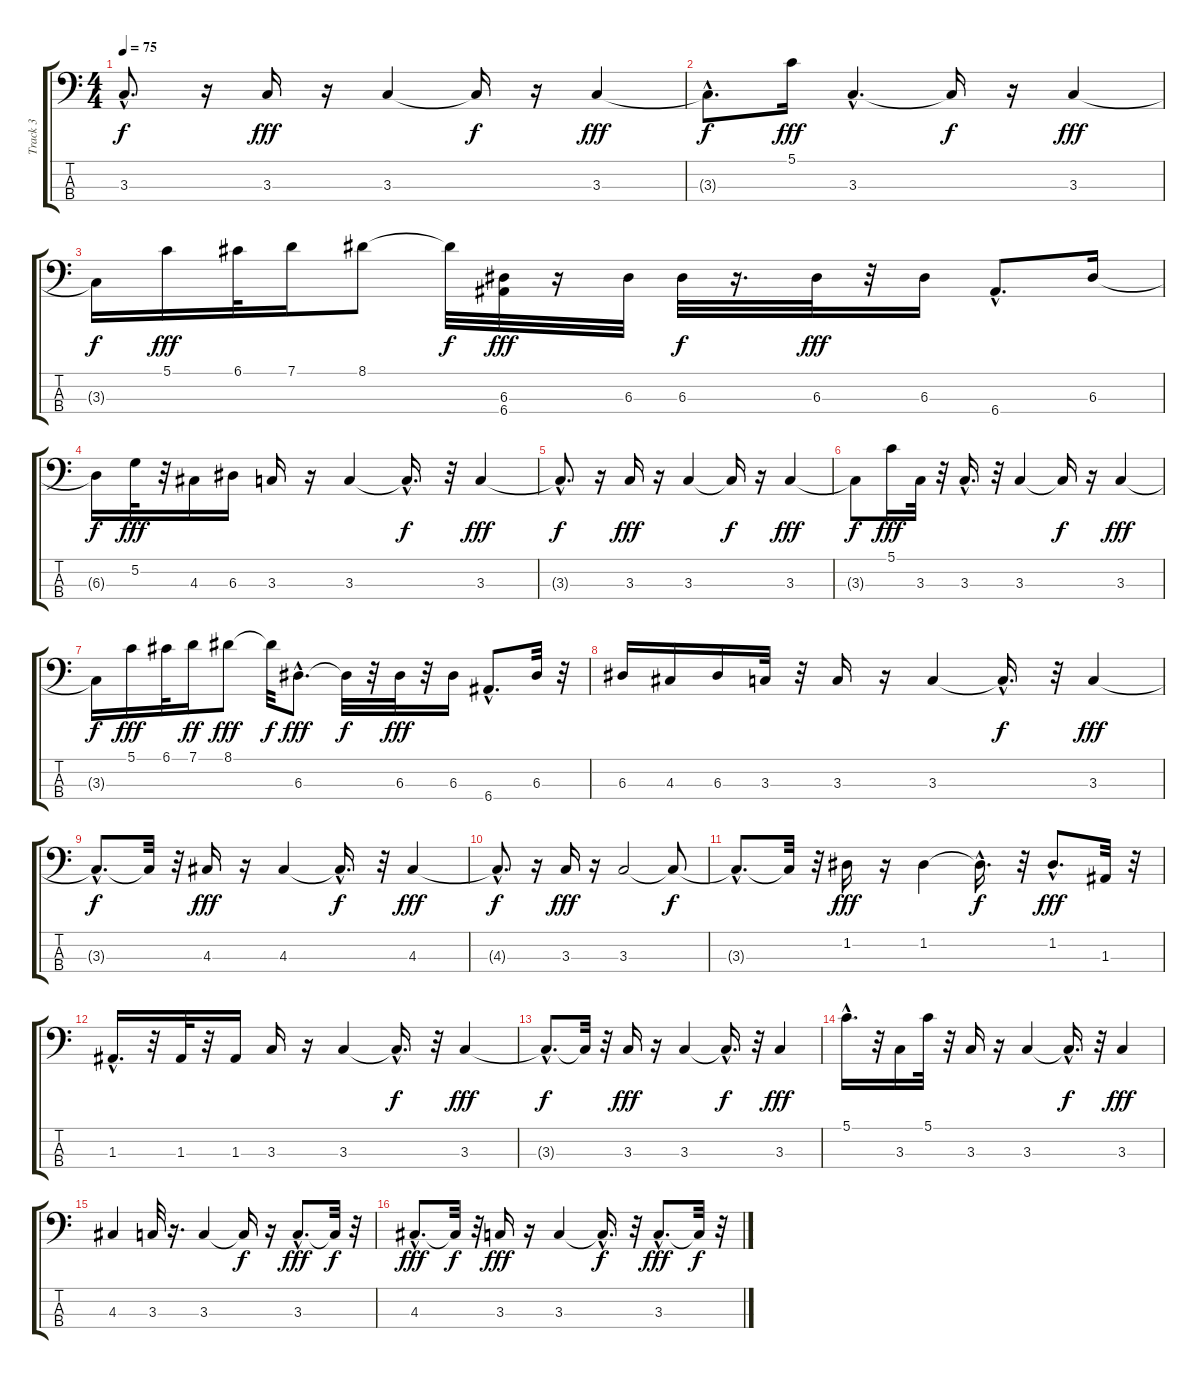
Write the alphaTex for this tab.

\track ("Track 3" "Track 3") {instrument fretlessbass}
\staff {score tabs}
\tuning (G2 D2 A1 E1) {hide}
\ts (4 4)
\tempo 75
\clef f4
\ks c
3.3{hac t}.8{d dy f} r.16 3.3.16{dy fff} r.16 3.3.4 3.3{t}.16{dy f} r.16 3.3.4{dy fff} |
3.3{hac t}.8{d dy f} 5.1.16{dy fff} 3.3{hac}.4{d} 3.3{t}.16{dy f} r.16 3.3.4{dy fff} |
3.3{t}.16{dy f} 5.1.16{dy fff} 6.1.32 7.1.16 8.1.8 8.1{t}.32{dy f} (6.3 6.4).32{dy fff} r.16 6.3.32 6.3.32{dy f} r.16{d} 6.3.32{dy fff} r.32 6.3.16 6.4{hac}.8{d} 6.3.16 |
6.3{t}.16{dy f} 5.2.32{dy fff} r.32 4.3.16 6.3.16 3.3.16 r.16 3.3.4 3.3{hac t}.16{d dy f} r.32 3.3.4{dy fff} |
3.3{hac t}.8{d dy f} r.16 3.3.16{dy fff} r.16 3.3.4 3.3{t}.16{dy f} r.16 3.3.4{dy fff} |
3.3{t}.8{dy f} 5.1.16{dy fff} 3.3.32 r.32 3.3{hac}.16{d} r.32 3.3.4 3.3{t}.16{dy f} r.16 3.3.4{dy fff} |
3.3{t}.16{dy f} 5.1.16{dy fff} 6.1.32 7.1.16{dy ff} 8.1.8{dy fff} 8.1{t}.32{dy f} 6.3{hac}.8{d dy fff} 6.3{t}.32{dy f} r.32 6.3.32{dy fff} r.32 6.3.16 6.4{hac}.8{d} 6.3.32 r.32 |
6.3.16 4.3.16 6.3.16 3.3.32 r.32 3.3.16 r.16 3.3.4 3.3{hac t}.16{d dy f} r.32 3.3.4{dy fff} |
3.3{hac t}.8{d dy f} 3.3{t}.32 r.32 4.3.16{dy fff} r.16 4.3.4 4.3{hac t}.16{d dy f} r.32 4.3.4{dy fff} |
4.3{hac t}.8{d dy f} r.16 3.3.16{dy fff} r.16 3.3.2 3.3{t}.8{dy f} |
3.3{hac t}.8{d} 3.3{t}.32 r.32 1.2.16{dy fff} r.16 1.2.4 1.2{hac t}.16{d dy f} r.32 1.2{hac}.8{d dy fff} 1.3.32 r.32 |
1.3{hac}.16{d} r.32 1.3.32 r.32 1.3.16 3.3.16 r.16 3.3.4 3.3{hac t}.16{d dy f} r.32 3.3.4{dy fff} |
3.3{hac t}.8{d dy f} 3.3{t}.32 r.32 3.3.16{dy fff} r.16 3.3.4 3.3{hac t}.16{d dy f} r.32 3.3.4{dy fff} |
5.1{hac}.16{d} r.32 3.3.16 5.1.32 r.32 3.3.16 r.16 3.3.4 3.3{hac t}.16{d dy f} r.32 3.3.4{dy fff} |
4.3.4 3.3.32 r.16{d} 3.3.4 3.3{t}.16{dy f} r.16 3.3{hac}.8{d dy fff} 3.3{t}.32{dy f} r.32 |
4.3{hac}.8{d dy fff} 4.3{t}.32{dy f} r.32 3.3.16{dy fff} r.16 3.3.4 3.3{hac t}.16{d dy f} r.32 3.3{hac}.8{d dy fff} 3.3{t}.32{dy f} r.32
